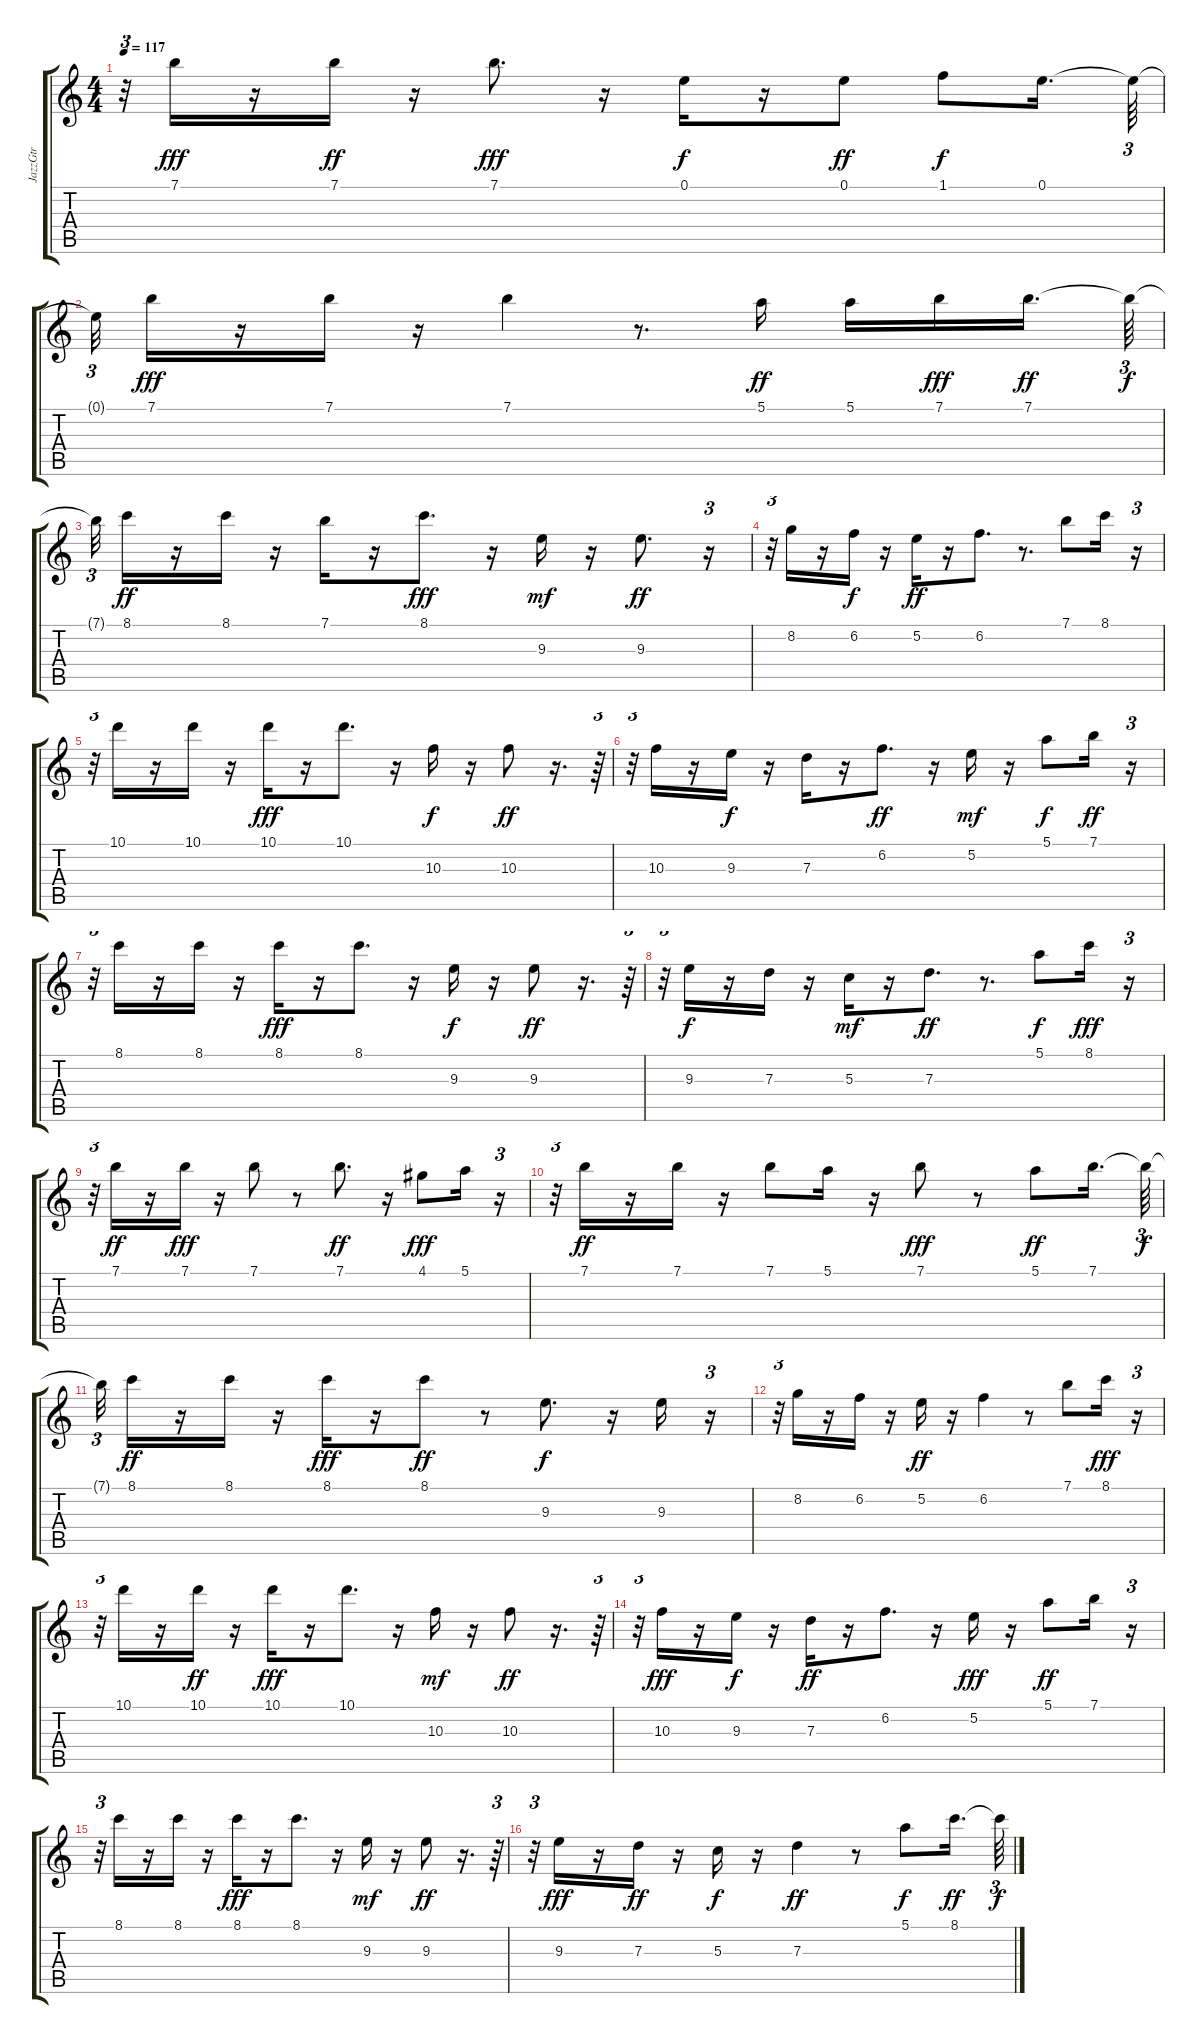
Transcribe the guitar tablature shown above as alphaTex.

\track ("JazzGtr" "JazzGtr") {instrument electricguitarjazz}
\staff {score tabs}
\tuning (E4 B3 G3 D3 A2 E2) {hide}
\ts (4 4)
\tempo 117
\clef g2
\ks c
r.32{tu (3 2) dy ff} 7.1.16{dy fff} r.16 7.1.16{dy ff} r.16 7.1.8{d dy fff} r.16 0.1.16{dy f} r.16 0.1.8{dy ff} 1.1.8{dy f} 0.1.16{d} 0.1{t}.64{tu (3 2)} |
0.1{t}.32{tu (3 2)} 7.1.16{dy fff} r.16 7.1.16 r.16 7.1.4 r.8{d} 5.1.16{dy ff} 5.1.16 7.1.16{dy fff} 7.1.16{d dy ff beam splitsecondary} 7.1{t}.64{tu (3 2) dy f} |
7.1{t}.32{tu (3 2)} 8.1.16{dy ff} r.16 8.1.16 r.16 7.1.16 r.16 8.1.8{d dy fff} r.16 9.3.16{dy mf} r.16 9.3.8{d dy ff} r.16{tu (3 2)} |
r.32{tu (3 2)} 8.2.16 r.16 6.2.16{dy f} r.16 5.2.16{dy ff} r.16 6.2.8{d} r.8{d} 7.1.8 8.1.16 r.16{tu (3 2)} |
r.32{tu (3 2)} 10.1.16 r.16 10.1.16 r.16 10.1.16{dy fff} r.16 10.1.8{d} r.16 10.3.16{dy f} r.16 10.3.8{dy ff} r.16{d} r.64{tu (3 2)} |
r.32{tu (3 2)} 10.3.16 r.16 9.3.16{dy f} r.16 7.3.16 r.16 6.2.8{d dy ff} r.16 5.2.16{dy mf} r.16 5.1.8{dy f} 7.1.16{dy ff} r.16{tu (3 2)} |
r.32{tu (3 2)} 8.1.16 r.16 8.1.16 r.16 8.1.16{dy fff} r.16 8.1.8{d} r.16 9.3.16{dy f} r.16 9.3.8{dy ff} r.16{d} r.64{tu (3 2)} |
r.32{tu (3 2)} 9.3.16{dy f} r.16 7.3.16 r.16 5.3.16{dy mf} r.16 7.3.8{d dy ff} r.8{d} 5.1.8{dy f} 8.1.16{dy fff} r.16{tu (3 2)} |
r.32{tu (3 2)} 7.1.16{dy ff} r.16 7.1.16{dy fff} r.16 7.1.8 r.8 7.1.8{d dy ff} r.16 4.1.8{dy fff} 5.1.16 r.16{tu (3 2)} |
r.32{tu (3 2)} 7.1.16{dy ff} r.16 7.1.16 r.16 7.1.8 5.1.16 r.16 7.1.8{dy fff} r.8 5.1.8{dy ff} 7.1.16{d} 7.1{t}.64{tu (3 2) dy f} |
7.1{t}.32{tu (3 2)} 8.1.16{dy ff} r.16 8.1.16 r.16 8.1.16{dy fff} r.16 8.1.8{dy ff} r.8 9.3.8{d dy f} r.16 9.3.16 r.16{tu (3 2)} |
r.32{tu (3 2)} 8.2.16 r.16 6.2.16 r.16 5.2.16{dy ff} r.16 6.2.4 r.8 7.1.8 8.1.16{dy fff} r.16{tu (3 2)} |
r.32{tu (3 2)} 10.1.16 r.16 10.1.16{dy ff} r.16 10.1.16{dy fff} r.16 10.1.8{d} r.16 10.3.16{dy mf} r.16 10.3.8{dy ff} r.16{d} r.64{tu (3 2)} |
r.32{tu (3 2)} 10.3.16{dy fff} r.16 9.3.16{dy f} r.16 7.3.16{dy ff} r.16 6.2.8{d} r.16 5.2.16{dy fff} r.16 5.1.8{dy ff} 7.1.16 r.16{tu (3 2)} |
r.32{tu (3 2)} 8.1.16 r.16 8.1.16 r.16 8.1.16{dy fff} r.16 8.1.8{d} r.16 9.3.16{dy mf} r.16 9.3.8{dy ff} r.16{d} r.64{tu (3 2)} |
r.32{tu (3 2)} 9.3.16{dy fff} r.16 7.3.16{dy ff} r.16 5.3.16{dy f} r.16 7.3.4{dy ff} r.8 5.1.8{dy f} 8.1.16{d dy ff} 8.1{t}.64{tu (3 2) dy f}
